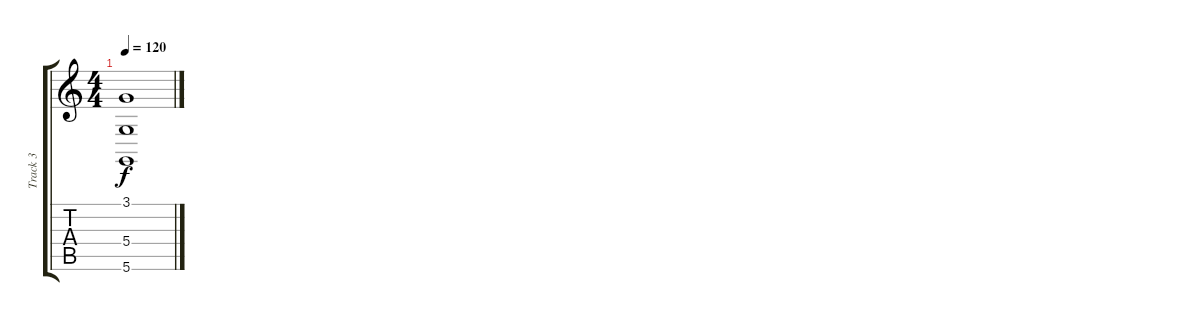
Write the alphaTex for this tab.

\track ("Track 3" "Track 3") {instrument stringensemble1}
\staff {score tabs}
\tuning (E4 B3 G3 D3 A2 D2) {hide}
\ts (4 4)
\tempo 120
\clef g2
\ks c
(3.1 5.4 5.6).1{dy f volume 1}
